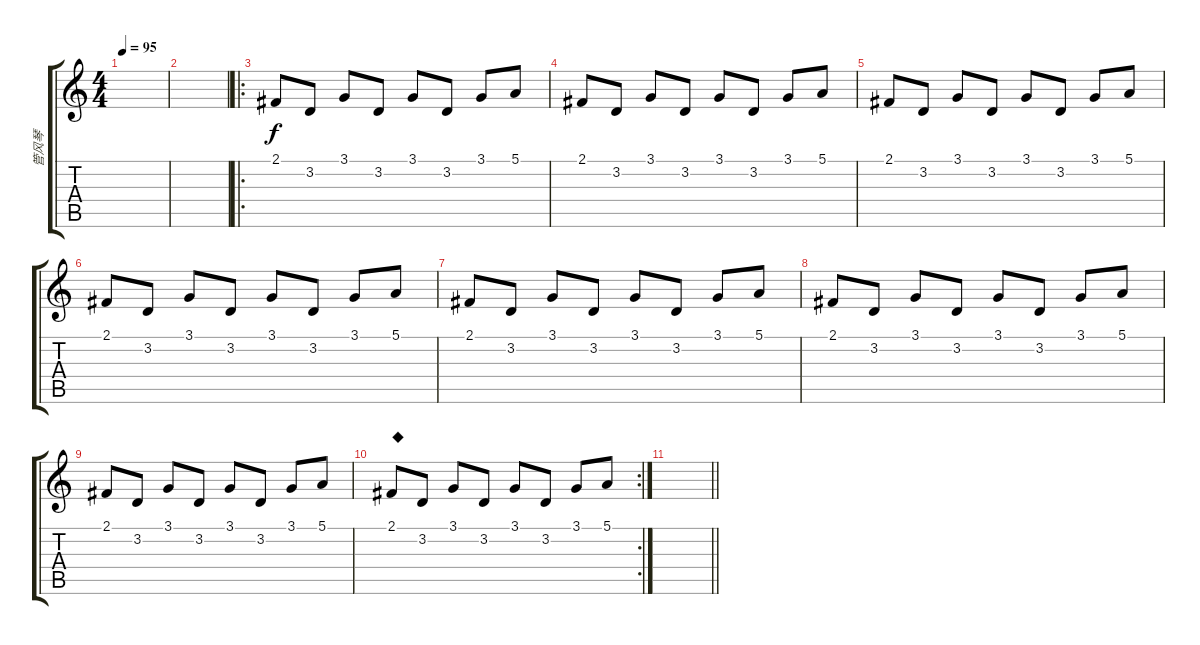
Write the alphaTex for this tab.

\track ("管风琴" "管风琴") {instrument tangoaccordion}
\staff {score tabs}
\tuning (E4 B3 G3 D3 A2 E2) {hide}
\ts (4 4)
\tempo 95
\clef g2
\ks c
|
|
\ro
2.1.8 3.2.8 3.1.8 3.2.8 3.1.8 3.2.8 3.1.8 5.1.8 |
2.1.8 3.2.8 3.1.8 3.2.8 3.1.8 3.2.8 3.1.8 5.1.8 |
2.1.8 3.2.8 3.1.8 3.2.8 3.1.8 3.2.8 3.1.8 5.1.8 |
2.1.8 3.2.8 3.1.8 3.2.8 3.1.8 3.2.8 3.1.8 5.1.8 |
2.1.8 3.2.8 3.1.8 3.2.8 3.1.8 3.2.8 3.1.8 5.1.8 |
2.1.8 3.2.8 3.1.8 3.2.8 3.1.8 3.2.8 3.1.8 5.1.8 |
2.1.8 3.2.8 3.1.8 3.2.8 3.1.8 3.2.8 3.1.8 5.1.8 |
\rc 2
2.1.8{txt "◆"} 3.2.8 3.1.8 3.2.8 3.1.8 3.2.8 3.1.8 5.1.8 |
\barLineRight lightlight
